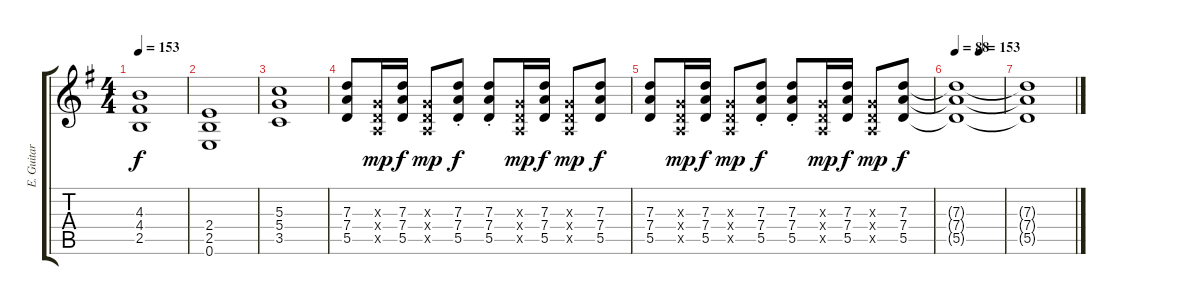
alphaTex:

\track ("E. Guitar I" "E. Guitar ") {instrument overdrivenguitar}
\staff {score tabs}
\tuning (E4 B3 G3 D3 A2 E2) {hide}
\ts (4 4)
\tempo 153
\clef g2
\ks g
(4.3 4.4 2.5).1{dy f} |
(2.4 2.5 0.6).1 |
(5.3 5.4 3.5).1 |
(7.3 7.4 5.5).8 (0.3{x} 0.4{x} 0.5{x}).16{dy mp} (7.3 7.4 5.5).16{dy f} (0.3{x} 0.4{x} 0.5{x}).8{dy mp} (7.3{st} 7.4{st} 5.5{st}).8{dy f} (7.3{st} 7.4 5.5).8 (0.3{x} 0.4{x} 0.5{x}).16{dy mp} (7.3 7.4 5.5).16{dy f} (0.3{x} 0.4{x} 0.5{x}).8{dy mp} (7.3 7.4 5.5).8{dy f} |
(7.3 7.4 5.5).8 (0.3{x} 0.4{x} 0.5{x}).16{dy mp} (7.3 7.4 5.5).16{dy f} (0.3{x} 0.4{x} 0.5{x}).8{dy mp} (7.3{st} 7.4{st} 5.5{st}).8{dy f} (7.3{st} 7.4 5.5).8 (0.3{x} 0.4{x} 0.5{x}).16{dy mp} (7.3 7.4 5.5).16{dy f} (0.3{x} 0.4{x} 0.5{x}).8{dy mp} (7.3 7.4 5.5).8{dy f} |
\tempo 88
\tempo (153 0.5)
(7.3{t} 7.4{t} 5.5{t}).1 |
(7.3{t} 7.4{t} 5.5{t}).1
